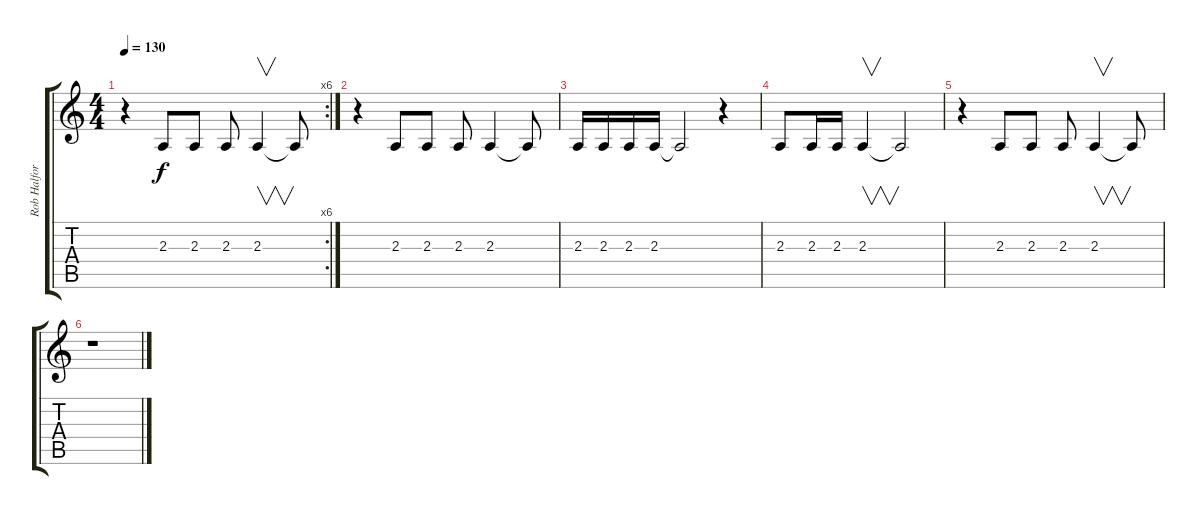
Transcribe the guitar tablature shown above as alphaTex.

\track ("Rob Halford(vocals)" "Rob Halfor") {instrument bassoon}
\staff {score tabs}
\tuning (E4 B3 G3 D3 A2 E2) {hide}
\rc 6
\ts (4 4)
\tempo 130
\clef g2
\ks c
r.4{dy f} 2.3.8 2.3.8 2.3.8 2.3.4{v} 2.3{t}.8 |
r.4 2.3.8 2.3.8 2.3.8 2.3.4 2.3{t}.8 |
2.3.16 2.3.16 2.3.16 2.3.16 2.3{t}.2 r.4 |
2.3.8 2.3.16 2.3.16 2.3.4{v} 2.3{t}.2 |
r.4 2.3.8 2.3.8 2.3.8 2.3.4{v} 2.3{t}.8 |
r.1
